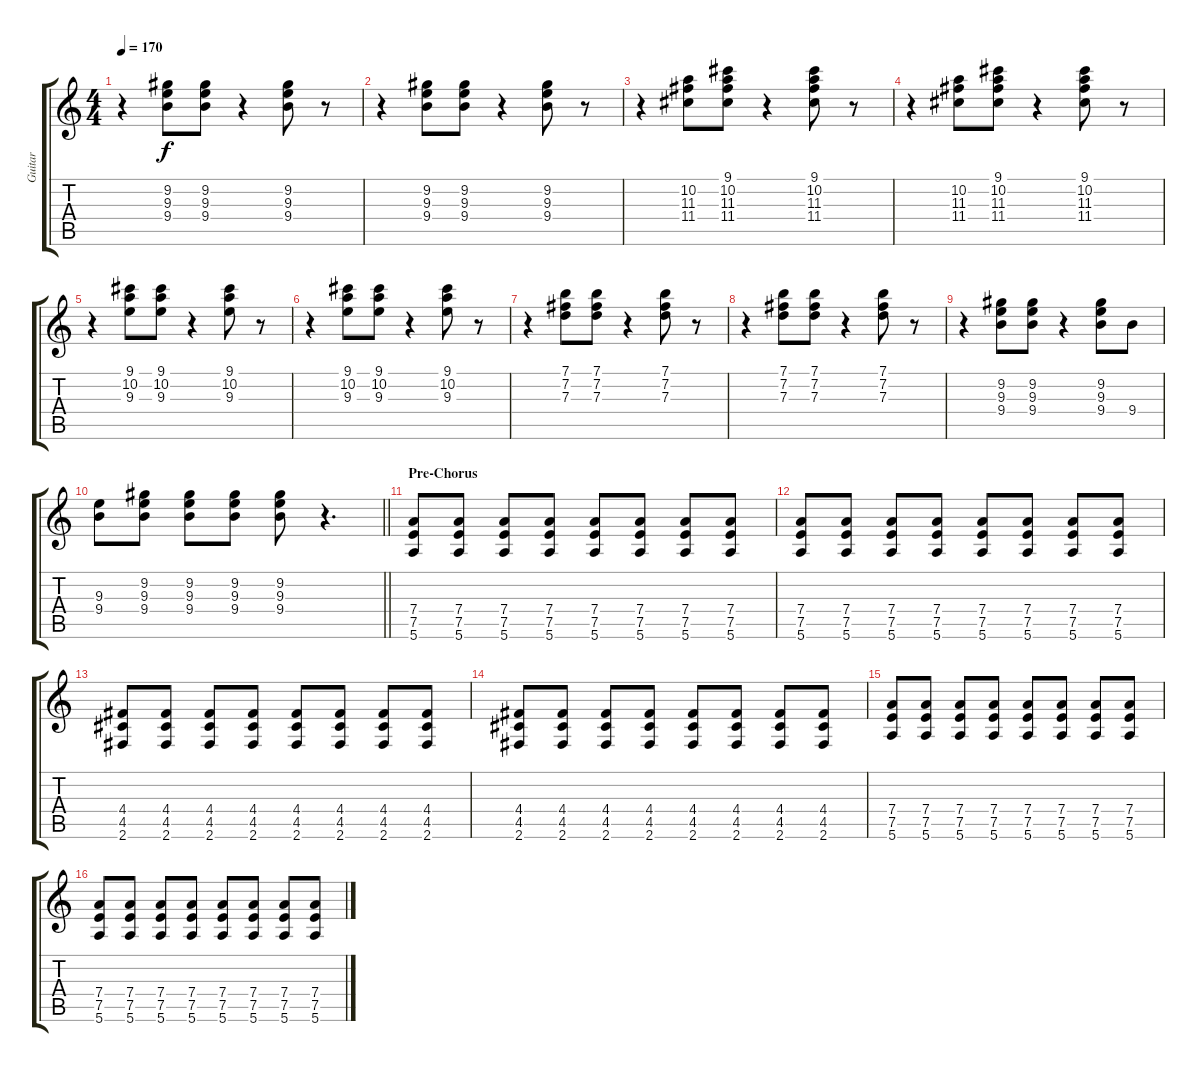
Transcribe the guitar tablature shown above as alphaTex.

\track ("Guitar" "Guitar") {instrument distortionguitar}
\staff {score tabs}
\tuning (E4 B3 G3 D3 A2 E2) {hide}
\ts (4 4)
\tempo 170
\clef g2
\ks c
r.4{dy f} (9.2 9.3 9.4).8 (9.2 9.3 9.4).8 r.4 (9.2 9.3 9.4).8 r.8 |
r.4 (9.2 9.3 9.4).8 (9.2 9.3 9.4).8 r.4 (9.2 9.3 9.4).8 r.8 |
r.4 (10.2 11.3 11.4).8 (9.1 10.2 11.3 11.4).8 r.4 (9.1 10.2 11.3 11.4).8 r.8 |
r.4 (10.2 11.3 11.4).8 (9.1 10.2 11.3 11.4).8 r.4 (9.1 10.2 11.3 11.4).8 r.8 |
r.4 (9.1 10.2 9.3).8 (9.1 10.2 9.3).8 r.4 (9.1 10.2 9.3).8 r.8 |
r.4 (9.1 10.2 9.3).8 (9.1 10.2 9.3).8 r.4 (9.1 10.2 9.3).8 r.8 |
r.4 (7.1 7.2 7.3).8 (7.1 7.2 7.3).8 r.4 (7.1 7.2 7.3).8 r.8 |
r.4 (7.1 7.2 7.3).8 (7.1 7.2 7.3).8 r.4 (7.1 7.2 7.3).8 r.8 |
r.4 (9.2 9.3 9.4).8 (9.2 9.3 9.4).8 r.4 (9.2 9.3 9.4).8 9.4.8 |
\barLineRight lightlight
(9.3 9.4).8 (9.2 9.3 9.4).8 (9.2 9.3 9.4).8 (9.2 9.3 9.4).8 (9.2 9.3 9.4).8 r.4{d volume 11} |
\section ("" "Pre-Chorus")
(7.4 7.5 5.6).8 (7.4 7.5 5.6).8 (7.4 7.5 5.6).8 (7.4 7.5 5.6).8 (7.4 7.5 5.6).8 (7.4 7.5 5.6).8 (7.4 7.5 5.6).8 (7.4 7.5 5.6).8 |
(7.4 7.5 5.6).8 (7.4 7.5 5.6).8 (7.4 7.5 5.6).8 (7.4 7.5 5.6).8 (7.4 7.5 5.6).8 (7.4 7.5 5.6).8 (7.4 7.5 5.6).8 (7.4 7.5 5.6).8 |
(4.4 4.5 2.6).8 (4.4 4.5 2.6).8 (4.4 4.5 2.6).8 (4.4 4.5 2.6).8 (4.4 4.5 2.6).8 (4.4 4.5 2.6).8 (4.4 4.5 2.6).8 (4.4 4.5 2.6).8 |
(4.4 4.5 2.6).8 (4.4 4.5 2.6).8 (4.4 4.5 2.6).8 (4.4 4.5 2.6).8 (4.4 4.5 2.6).8 (4.4 4.5 2.6).8 (4.4 4.5 2.6).8 (4.4 4.5 2.6).8 |
(7.4 7.5 5.6).8 (7.4 7.5 5.6).8 (7.4 7.5 5.6).8 (7.4 7.5 5.6).8 (7.4 7.5 5.6).8 (7.4 7.5 5.6).8 (7.4 7.5 5.6).8 (7.4 7.5 5.6).8 |
(7.4 7.5 5.6).8 (7.4 7.5 5.6).8 (7.4 7.5 5.6).8 (7.4 7.5 5.6).8 (7.4 7.5 5.6).8 (7.4 7.5 5.6).8 (7.4 7.5 5.6).8 (7.4 7.5 5.6).8
